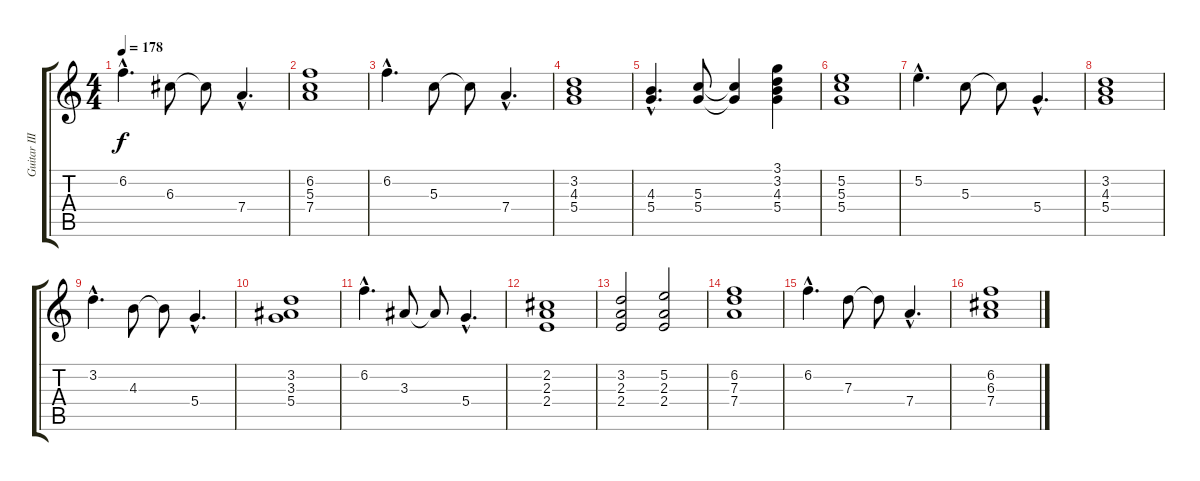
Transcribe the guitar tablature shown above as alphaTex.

\track ("Guitar III (Daita)" "Guitar III") {instrument distortionguitar}
\staff {score tabs}
\tuning (E4 B3 G3 D3 A2 E2) {hide}
\ts (4 4)
\tempo 178
\clef g2
\ks c
6.2{hac}.4{d dy f} 6.3.8 6.3{t}.8 7.4{hac}.4{d} |
(6.2 5.3 7.4).1 |
6.2{hac}.4{d} 5.3.8 5.3{t}.8 7.4{hac}.4{d} |
(3.2 4.3 5.4).1 |
(4.3{hac} 5.4{hac}).4{d} (5.3 5.4).8 (5.3{t} 5.4{t}).4 (3.1 3.2 4.3 5.4).4 |
(5.2 5.3 5.4).1 |
5.2{hac}.4{d} 5.3.8 5.3{t}.8 5.4{hac}.4{d} |
(3.2 4.3 5.4).1 |
3.2{hac}.4{d} 4.3.8 4.3{t}.8 5.4{hac}.4{d} |
(3.2 3.3 5.4).1 |
6.2{hac}.4{d} 3.3.8 3.3{t}.8 5.4{hac}.4{d} |
(2.2 2.3 2.4).1 |
(3.2 2.3 2.4).2 (5.2 2.3 2.4).2 |
(6.2 7.3 7.4).1 |
6.2{hac}.4{d} 7.3.8 7.3{t}.8 7.4{hac}.4{d} |
(6.2 6.3 7.4).1
